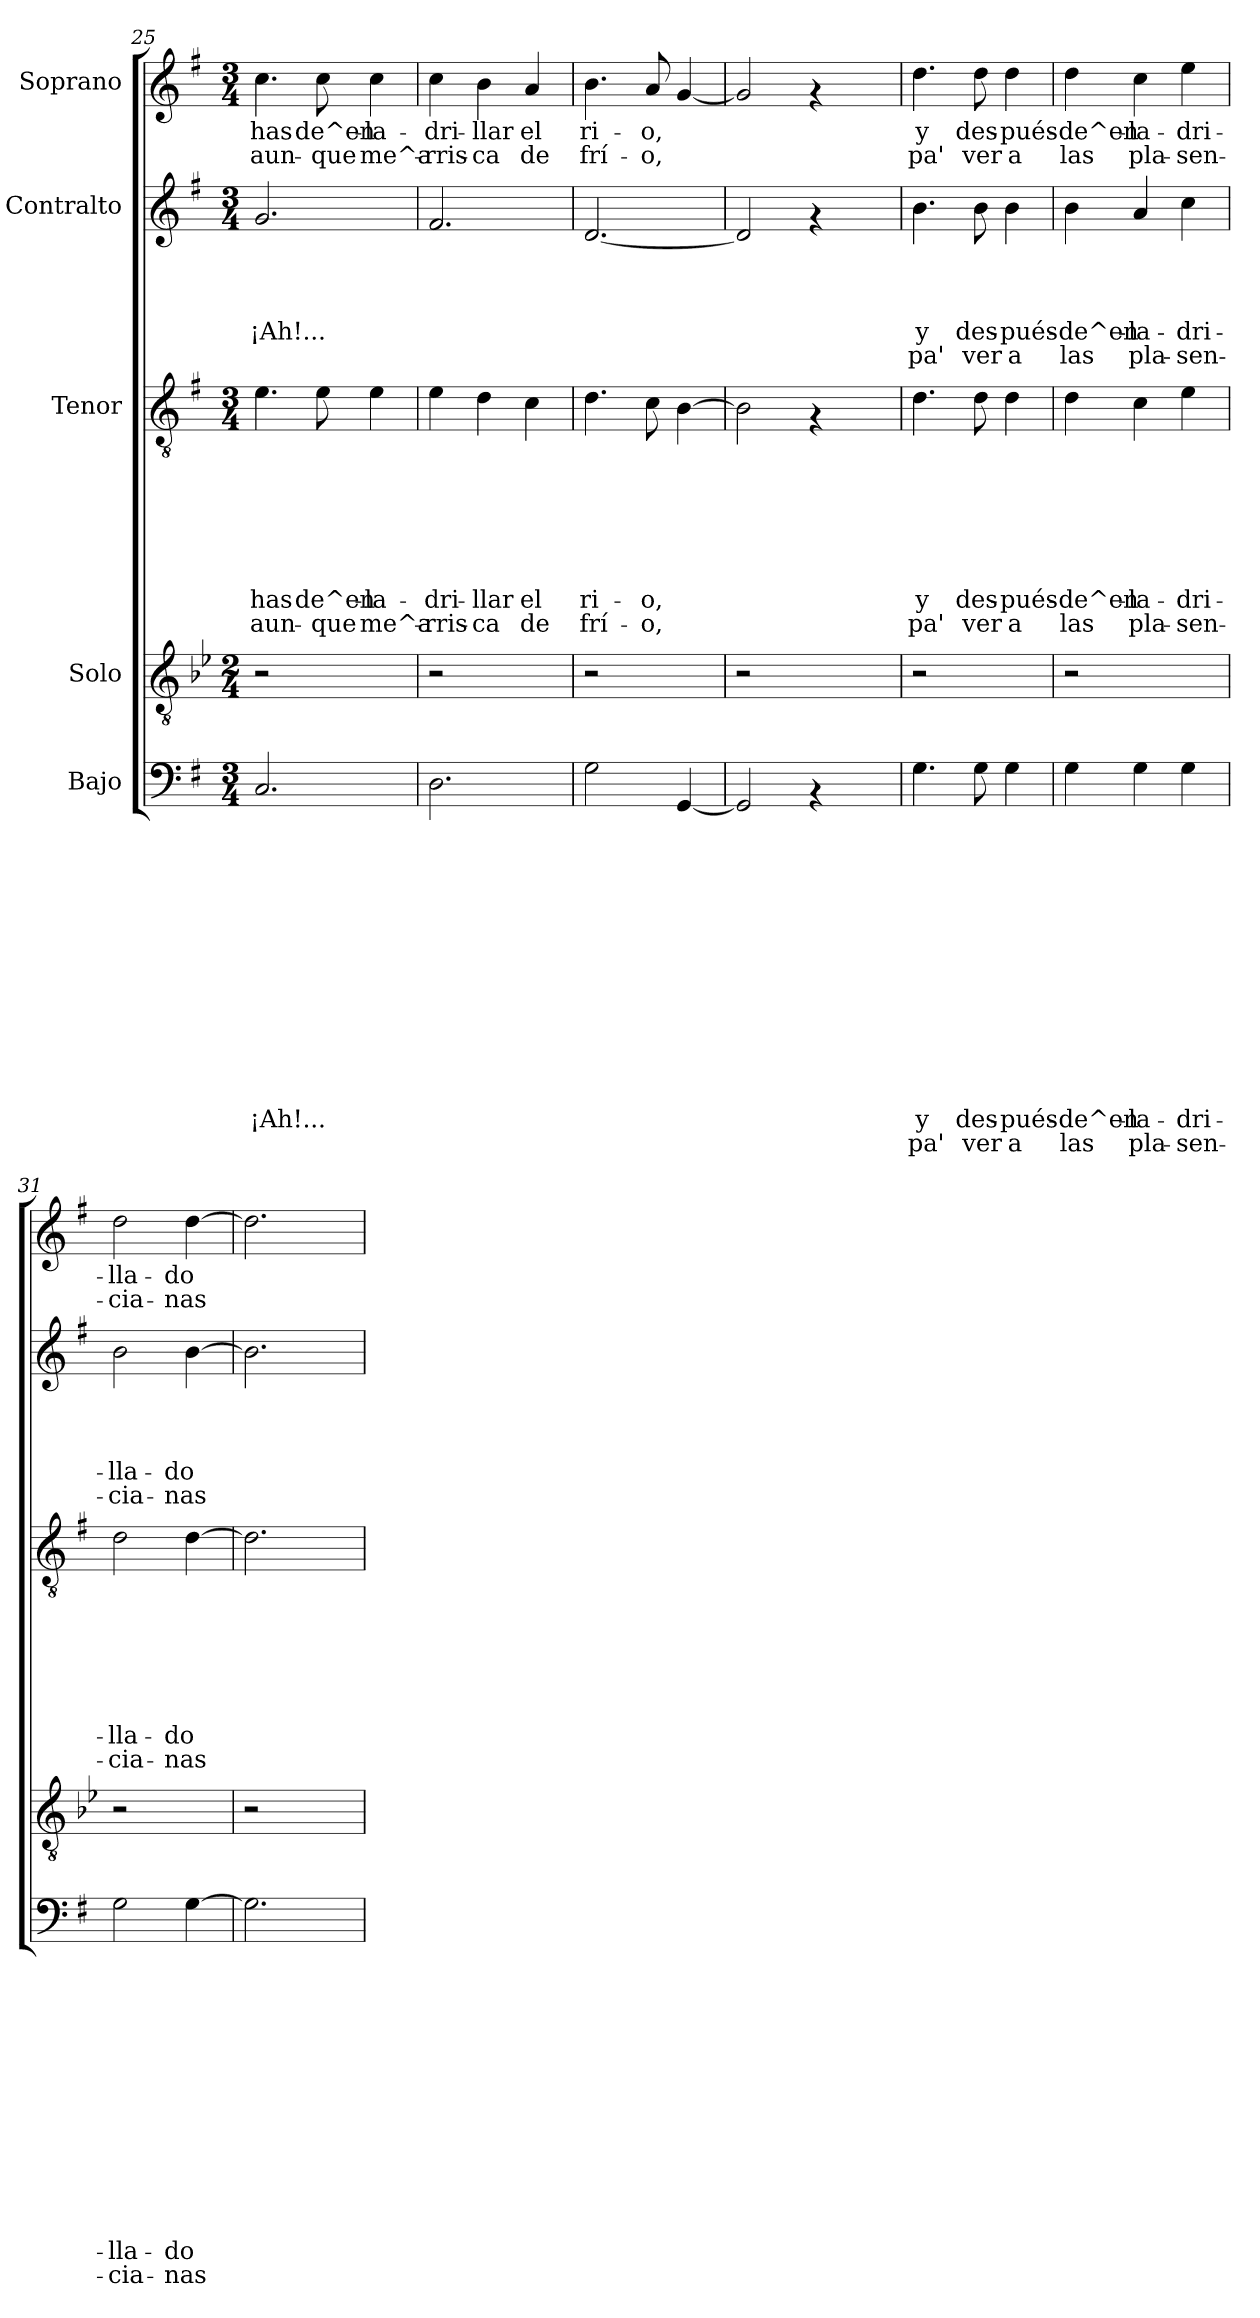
**kern	**text	**text	**text	**text	**text	**text	**text	**text	**text	**text	**text	**text	**text	**text	**kern	**kern	**text	**text	**text	**text	**text	**text	**text	**text	**kern	**text	**text	**text	**text	**text	**kern	**text	**text
*part5	*part5	*part5	*part5	*part5	*part5	*part5	*part5	*part5	*part5	*part5	*part5	*part5	*part5	*part5	*part4	*part3	*part3	*part3	*part3	*part3	*part3	*part3	*part3	*part3	*part2	*part2	*part2	*part2	*part2	*part2	*part1	*part1	*part1
*staff5	*staff5	*staff5	*staff5	*staff5	*staff5	*staff5	*staff5	*staff5	*staff5	*staff5	*staff5	*staff5	*staff5	*staff5	*staff4	*staff3	*staff3	*staff3	*staff3	*staff3	*staff3	*staff3	*staff3	*staff3	*staff2	*staff2	*staff2	*staff2	*staff2	*staff2	*staff1	*staff1	*staff1
*I"Bajo	*	*	*	*	*	*	*	*	*	*	*	*	*	*	*I"Solo	*I"Tenor	*	*	*	*	*	*	*	*	*I"Contralto	*	*	*	*	*	*I"Soprano	*	*
*clefF4	*	*	*	*	*	*	*	*	*	*	*	*	*	*	*clefGv2	*clefGv2	*	*	*	*	*	*	*	*	*clefG2	*	*	*	*	*	*clefG2	*	*
*k[f#]	*	*	*	*	*	*	*	*	*	*	*	*	*	*	*k[b-e-]	*k[f#]	*	*	*	*	*	*	*	*	*k[f#]	*	*	*	*	*	*k[f#]	*	*
*G:	*	*	*	*	*	*	*	*	*	*	*	*	*	*	*B-:	*G:	*	*	*	*	*	*	*	*	*G:	*	*	*	*	*	*G:	*	*
*M3/4	*	*	*	*	*	*	*	*	*	*	*	*	*	*	*M2/4	*M3/4	*	*	*	*	*	*	*	*	*M3/4	*	*	*	*	*	*M3/4	*	*
=25	=25	=25	=25	=25	=25	=25	=25	=25	=25	=25	=25	=25	=25	=25	=25	=25	=25	=25	=25	=25	=25	=25	=25	=25	=25	=25	=25	=25	=25	=25	=25	=25	=25
!	!	!	!	!	!	!	!	!	!	!	!	!	!LO:LY:b	!	!	!	!	!	!	!	!	!	!LO:LY:b	!LO:LY:b	!	!	!	!	!LO:LY:b	!	!	!LO:LY:b	!LO:LY:b
2.C/	.	.	.	.	.	.	.	.	.	.	.	.	¡Ah!...	.	2r	4.e\	.	.	.	.	.	.	has	aun-	2.g/	.	.	.	¡Ah!...	.	4.cc\	has	aun-
!	!	!	!	!	!	!	!	!	!	!	!	!	!	!	!	!	!	!	!	!	!	!	!LO:LY:b	!LO:LY:b	!	!	!	!	!	!	!	!LO:LY:b	!LO:LY:b
.	.	.	.	.	.	.	.	.	.	.	.	.	.	.	.	8e\	.	.	.	.	.	.	de^en-	-que	.	.	.	.	.	.	8cc\	de^en-	-que
!	!	!	!	!	!	!	!	!	!	!	!	!	!	!	!	!	!	!	!	!	!	!	!LO:LY:b	!LO:LY:b	!	!	!	!	!	!	!	!LO:LY:b	!LO:LY:b
.	.	.	.	.	.	.	.	.	.	.	.	.	.	.	4ryy	4e\	.	.	.	.	.	.	-la-	me^a-	.	.	.	.	.	.	4cc\	-la-	me^a-
=26	=26	=26	=26	=26	=26	=26	=26	=26	=26	=26	=26	=26	=26	=26	=26	=26	=26	=26	=26	=26	=26	=26	=26	=26	=26	=26	=26	=26	=26	=26	=26	=26	=26
!	!	!	!	!	!	!	!	!	!	!	!	!	!	!	!	!	!	!	!	!	!	!	!LO:LY:b	!LO:LY:b	!	!	!	!	!	!	!	!LO:LY:b	!LO:LY:b
2.D\	.	.	.	.	.	.	.	.	.	.	.	.	.	.	2r	4e\	.	.	.	.	.	.	-dri-	-rris-	2.f#/	.	.	.	.	.	4cc\	-dri-	-rris-
!	!	!	!	!	!	!	!	!	!	!	!	!	!	!	!	!	!	!	!	!	!	!	!LO:LY:b	!LO:LY:b	!	!	!	!	!	!	!	!LO:LY:b	!LO:LY:b
.	.	.	.	.	.	.	.	.	.	.	.	.	.	.	.	4d\	.	.	.	.	.	.	-llar	-ca	.	.	.	.	.	.	4b\	-llar	-ca
!	!	!	!	!	!	!	!	!	!	!	!	!	!	!	!	!	!	!	!	!	!	!	!LO:LY:b	!LO:LY:b	!	!	!	!	!	!	!	!LO:LY:b	!LO:LY:b
.	.	.	.	.	.	.	.	.	.	.	.	.	.	.	4ryy	4c\	.	.	.	.	.	.	el	de	.	.	.	.	.	.	4a/	el	de
=27	=27	=27	=27	=27	=27	=27	=27	=27	=27	=27	=27	=27	=27	=27	=27	=27	=27	=27	=27	=27	=27	=27	=27	=27	=27	=27	=27	=27	=27	=27	=27	=27	=27
!	!	!	!	!	!	!	!	!	!	!	!	!	!	!	!	!	!	!	!	!	!	!	!LO:LY:b	!LO:LY:b	!	!	!	!	!	!	!	!LO:LY:b	!LO:LY:b
2G\	.	.	.	.	.	.	.	.	.	.	.	.	.	.	2r	4.d\	.	.	.	.	.	.	ri-	frí-	[<2.d/	.	.	.	.	.	4.b\	ri-	frí-
!	!	!	!	!	!	!	!	!	!	!	!	!	!	!	!	!	!	!	!	!	!	!	!LO:LY:b	!LO:LY:b	!	!	!	!	!	!	!	!LO:LY:b	!LO:LY:b
.	.	.	.	.	.	.	.	.	.	.	.	.	.	.	.	8c\	.	.	.	.	.	.	-o,	-o,	.	.	.	.	.	.	8a/	-o,	-o,
[<4GG/	.	.	.	.	.	.	.	.	.	.	.	.	.	.	4ryy	[>4B\	.	.	.	.	.	.	.	.	.	.	.	.	.	.	[<4g/	.	.
=28	=28	=28	=28	=28	=28	=28	=28	=28	=28	=28	=28	=28	=28	=28	=28	=28	=28	=28	=28	=28	=28	=28	=28	=28	=28	=28	=28	=28	=28	=28	=28	=28	=28
2GG/]	.	.	.	.	.	.	.	.	.	.	.	.	.	.	2r	2B\]	.	.	.	.	.	.	.	.	2d/]	.	.	.	.	.	2g/]	.	.
4rAA	.	.	.	.	.	.	.	.	.	.	.	.	.	.	4ryy	4rF	.	.	.	.	.	.	.	.	4rf	.	.	.	.	.	4rf	.	.
!!LO:PB:g=z
=29	=29	=29	=29	=29	=29	=29	=29	=29	=29	=29	=29	=29	=29	=29	=29	=29	=29	=29	=29	=29	=29	=29	=29	=29	=29	=29	=29	=29	=29	=29	=29	=29	=29
!	!	!	!	!	!	!	!	!	!	!	!	!	!LO:LY:b	!LO:LY:b	!	!	!	!	!	!	!	!	!LO:LY:b	!LO:LY:b	!	!	!	!	!LO:LY:b	!LO:LY:b	!	!LO:LY:b	!LO:LY:b
4.G\	.	.	.	.	.	.	.	.	.	.	.	.	y	pa'	2r	4.d\	.	.	.	.	.	.	y	pa'	4.b\	.	.	.	y	pa'	4.dd\	y	pa'
!	!	!	!	!	!	!	!	!	!	!	!	!	!LO:LY:b	!LO:LY:b	!	!	!	!	!	!	!	!	!LO:LY:b	!LO:LY:b	!	!	!	!	!LO:LY:b	!LO:LY:b	!	!LO:LY:b	!LO:LY:b
8G\	.	.	.	.	.	.	.	.	.	.	.	.	des-	ver	.	8d\	.	.	.	.	.	.	des-	ver	8b\	.	.	.	des-	ver	8dd\	des-	ver
!	!	!	!	!	!	!	!	!	!	!	!	!	!LO:LY:b	!LO:LY:b	!	!	!	!	!	!	!	!	!LO:LY:b	!LO:LY:b	!	!	!	!	!LO:LY:b	!LO:LY:b	!	!LO:LY:b	!LO:LY:b
4G\	.	.	.	.	.	.	.	.	.	.	.	.	-pués-	a	4ryy	4d\	.	.	.	.	.	.	-pués-	a	4b\	.	.	.	-pués-	a	4dd\	-pués-	a
=30	=30	=30	=30	=30	=30	=30	=30	=30	=30	=30	=30	=30	=30	=30	=30	=30	=30	=30	=30	=30	=30	=30	=30	=30	=30	=30	=30	=30	=30	=30	=30	=30	=30
!	!	!	!	!	!	!	!	!	!	!	!	!	!LO:LY:b	!LO:LY:b	!	!	!	!	!	!	!	!	!LO:LY:b	!LO:LY:b	!	!	!	!	!LO:LY:b	!LO:LY:b	!	!LO:LY:b	!LO:LY:b
4G\	.	.	.	.	.	.	.	.	.	.	.	.	-de^en-	las	2r	4d\	.	.	.	.	.	.	-de^en-	las	4b\	.	.	.	-de^en-	las	4dd\	-de^en-	las
!	!	!	!	!	!	!	!	!	!	!	!	!	!LO:LY:b	!LO:LY:b	!	!	!	!	!	!	!	!	!LO:LY:b	!LO:LY:b	!	!	!	!	!LO:LY:b	!LO:LY:b	!	!LO:LY:b	!LO:LY:b
4G\	.	.	.	.	.	.	.	.	.	.	.	.	-la-	pla-	.	4c\	.	.	.	.	.	.	-la-	pla-	4a/	.	.	.	-la-	pla-	4cc\	-la-	pla-
!	!	!	!	!	!	!	!	!	!	!	!	!	!LO:LY:b	!LO:LY:b	!	!	!	!	!	!	!	!	!LO:LY:b	!LO:LY:b	!	!	!	!	!LO:LY:b	!LO:LY:b	!	!LO:LY:b	!LO:LY:b
4G\	.	.	.	.	.	.	.	.	.	.	.	.	-dri-	-sen-	4ryy	4e\	.	.	.	.	.	.	-dri-	-sen-	4cc\	.	.	.	-dri-	-sen-	4ee\	-dri-	-sen-
=31	=31	=31	=31	=31	=31	=31	=31	=31	=31	=31	=31	=31	=31	=31	=31	=31	=31	=31	=31	=31	=31	=31	=31	=31	=31	=31	=31	=31	=31	=31	=31	=31	=31
!	!	!	!	!	!	!	!	!	!	!	!	!	!LO:LY:b	!LO:LY:b	!	!	!	!	!	!	!	!	!LO:LY:b	!LO:LY:b	!	!	!	!	!LO:LY:b	!LO:LY:b	!	!LO:LY:b	!LO:LY:b
2G\	.	.	.	.	.	.	.	.	.	.	.	.	-lla-	-cia-	2r	2d\	.	.	.	.	.	.	-lla-	-cia-	2b\	.	.	.	-lla-	-cia-	2dd\	-lla-	-cia-
!	!	!	!	!	!	!	!	!	!	!	!	!	!LO:LY:b	!LO:LY:b	!	!	!	!	!	!	!	!	!LO:LY:b	!LO:LY:b	!	!	!	!	!LO:LY:b	!LO:LY:b	!	!LO:LY:b	!LO:LY:b
[>4G\	.	.	.	.	.	.	.	.	.	.	.	.	-do	-nas	4ryy	[>4d\	.	.	.	.	.	.	-do	-nas	[>4b\	.	.	.	-do	-nas	[>4dd\	-do	-nas
=32	=32	=32	=32	=32	=32	=32	=32	=32	=32	=32	=32	=32	=32	=32	=32	=32	=32	=32	=32	=32	=32	=32	=32	=32	=32	=32	=32	=32	=32	=32	=32	=32	=32
2.G\]	.	.	.	.	.	.	.	.	.	.	.	.	.	.	2r	2.d\]	.	.	.	.	.	.	.	.	2.b\]	.	.	.	.	.	2.dd\]	.	.
.	.	.	.	.	.	.	.	.	.	.	.	.	.	.	4ryy	.	.	.	.	.	.	.	.	.	.	.	.	.	.	.	.	.	.
=	=	=	=	=	=	=	=	=	=	=	=	=	=	=	=	=	=	=	=	=	=	=	=	=	=	=	=	=	=	=	=	=	=
*-	*-	*-	*-	*-	*-	*-	*-	*-	*-	*-	*-	*-	*-	*-	*-	*-	*-	*-	*-	*-	*-	*-	*-	*-	*-	*-	*-	*-	*-	*-	*-	*-	*-
